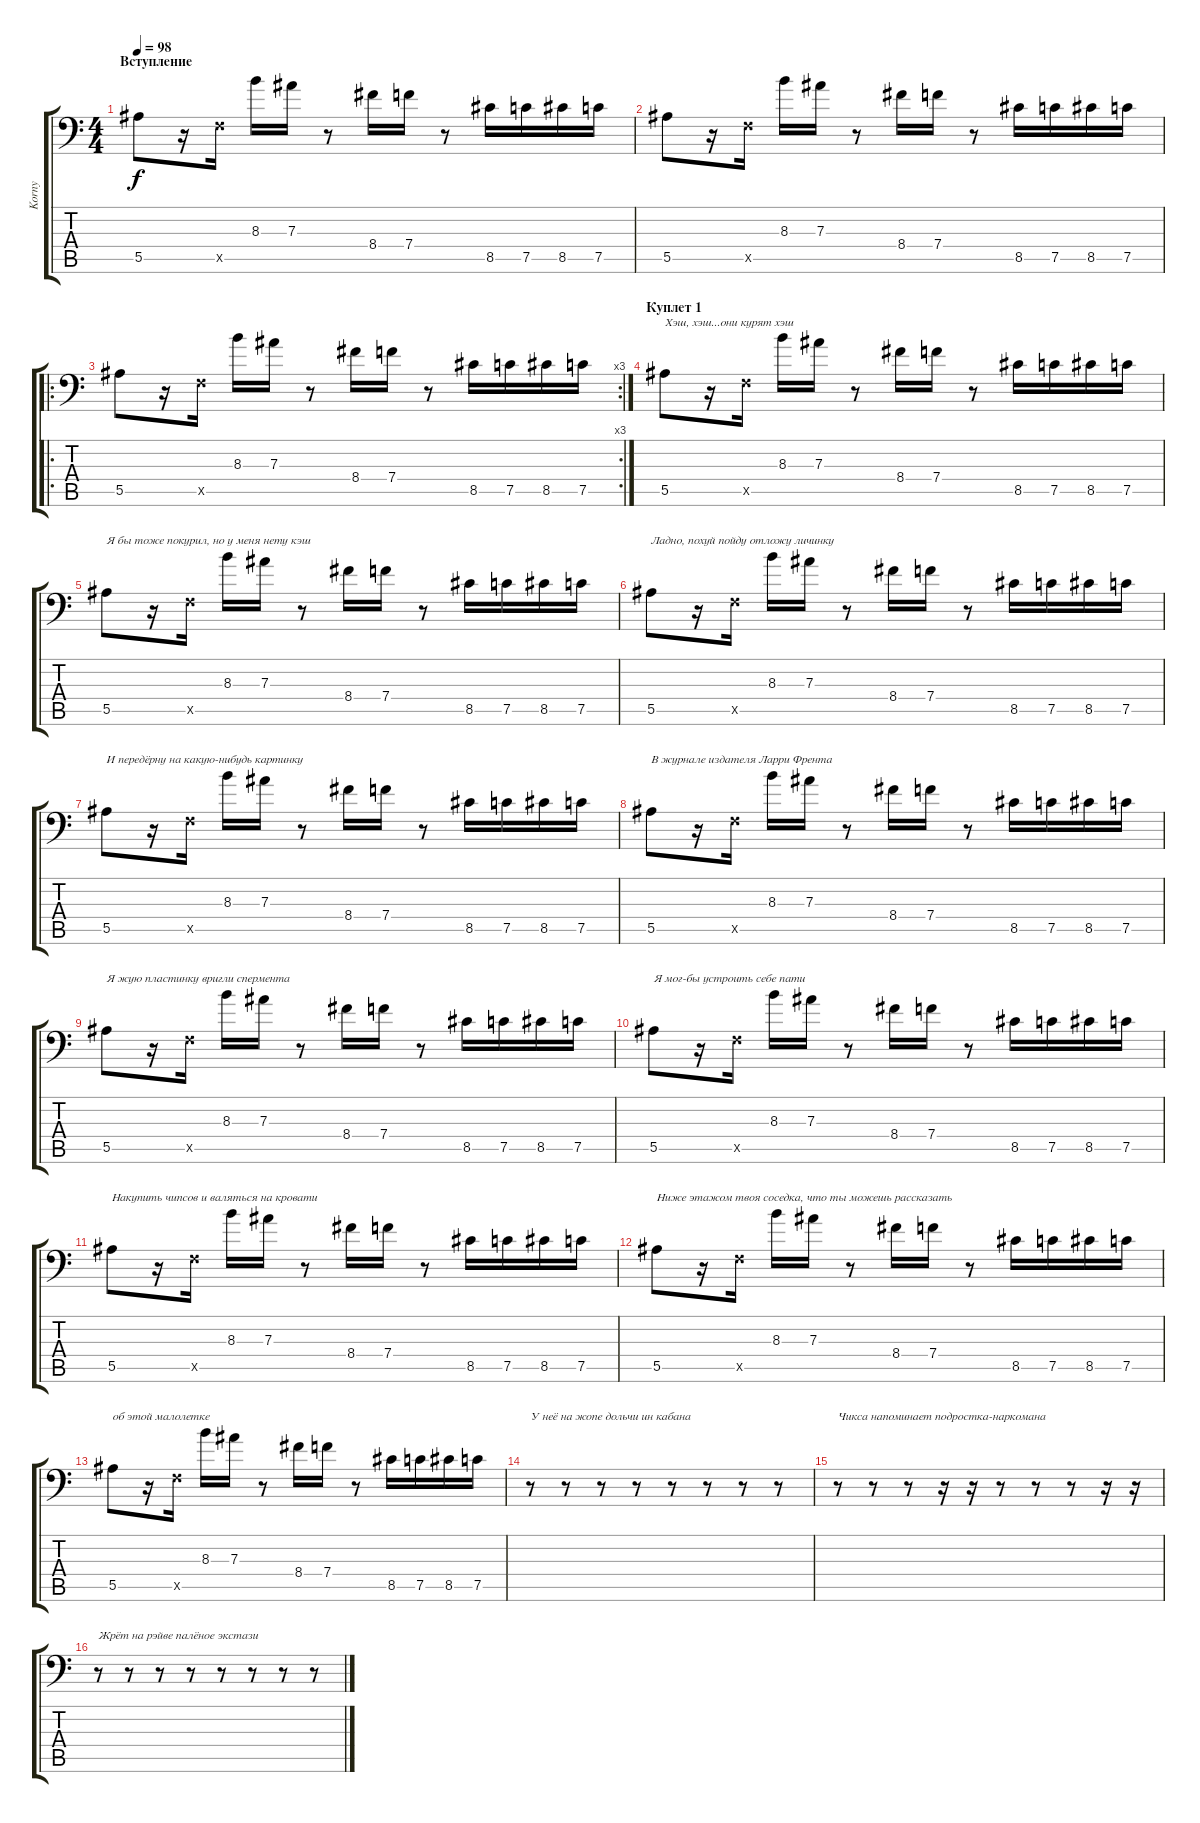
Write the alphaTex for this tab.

\track ("Korny" "Korny") {instrument overdrivenguitar}
\staff {score tabs}
\tuning (C4 G3 Eb3 Bb2 F2 Bb1) {hide}
\ts (4 4)
\section ("" "Вступление")
\tempo 98
\clef f4
\ks c
5.5.8{dy f instrument overdrivenguitar} r.16 0.5{x}.16 8.3.16 7.3.16 r.8 8.4.16 7.4.16 r.8 8.5.16 7.5.16 8.5.16 7.5.16 |
5.5.8 r.16 0.5{x}.16 8.3.16 7.3.16 r.8 8.4.16 7.4.16 r.8 8.5.16 7.5.16 8.5.16 7.5.16 |
\ro
\rc 3
5.5.8 r.16 0.5{x}.16 8.3.16 7.3.16 r.8 8.4.16 7.4.16 r.8 8.5.16 7.5.16 8.5.16 7.5.16 |
\section ("" "Куплет 1")
5.5.8{txt "Хэш, хэш...они курят хэш"} r.16 0.5{x}.16 8.3.16 7.3.16 r.8 8.4.16 7.4.16 r.8 8.5.16 7.5.16 8.5.16 7.5.16 |
5.5.8{txt "Я бы тоже покурил, но у меня нету кэш"} r.16 0.5{x}.16 8.3.16 7.3.16 r.8 8.4.16 7.4.16 r.8 8.5.16 7.5.16 8.5.16 7.5.16 |
5.5.8{txt "Ладно, похуй пойду отложу личинку"} r.16 0.5{x}.16 8.3.16 7.3.16 r.8 8.4.16 7.4.16 r.8 8.5.16 7.5.16 8.5.16 7.5.16 |
5.5.8{txt "И передёрну на какую-нибудь картинку"} r.16 0.5{x}.16 8.3.16 7.3.16 r.8 8.4.16 7.4.16 r.8 8.5.16 7.5.16 8.5.16 7.5.16 |
5.5.8{txt "В журнале издателя Ларри Френта"} r.16 0.5{x}.16 8.3.16 7.3.16 r.8 8.4.16 7.4.16 r.8 8.5.16 7.5.16 8.5.16 7.5.16 |
5.5.8{txt "Я жую пластинку вригли спермента"} r.16 0.5{x}.16 8.3.16 7.3.16 r.8 8.4.16 7.4.16 r.8 8.5.16 7.5.16 8.5.16 7.5.16 |
5.5.8{txt "Я мог-бы устроить себе пати"} r.16 0.5{x}.16 8.3.16 7.3.16 r.8 8.4.16 7.4.16 r.8 8.5.16 7.5.16 8.5.16 7.5.16 |
5.5.8{txt "Накупить чипсов и валяться на кровати"} r.16 0.5{x}.16 8.3.16 7.3.16 r.8 8.4.16 7.4.16 r.8 8.5.16 7.5.16 8.5.16 7.5.16 |
5.5.8{txt "Ниже этажом твоя соседка, что ты можешь рассказать"} r.16 0.5{x}.16 8.3.16 7.3.16 r.8 8.4.16 7.4.16 r.8 8.5.16 7.5.16 8.5.16 7.5.16 |
5.5.8{txt "об этой малолетке"} r.16 0.5{x}.16 8.3.16 7.3.16 r.8 8.4.16 7.4.16 r.8 8.5.16 7.5.16 8.5.16 7.5.16 |
r.8{txt "У неё на жопе дольчи ин кабана"} r.8 r.8 r.8 r.8 r.8 r.8 r.8 |
r.8{txt "Чикса напоминает подростка-наркомана"} r.8 r.8 r.16 r.16 r.8 r.8 r.8 r.16 r.16 |
r.8{txt "Жрёт на рэйве палёное экстази"} r.8 r.8 r.8 r.8 r.8 r.8 r.8
